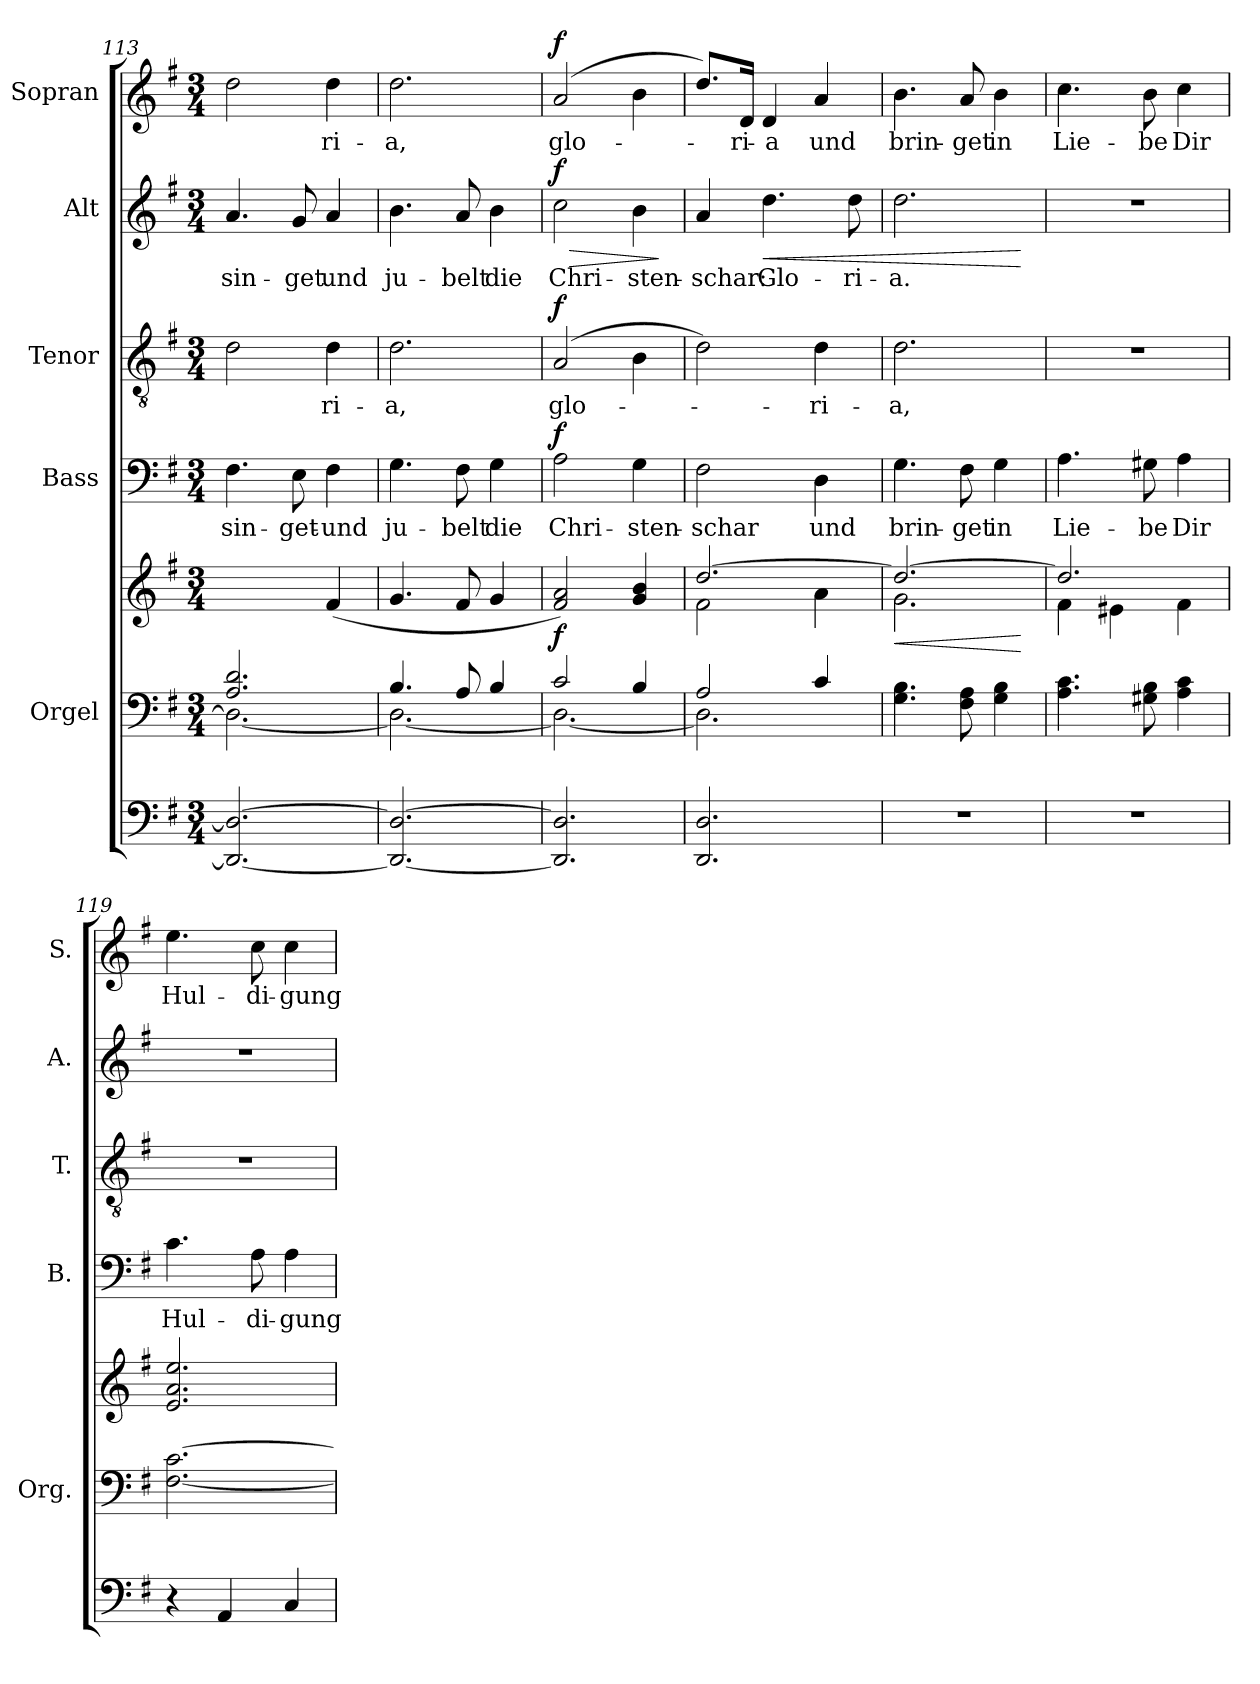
**kern	**kern	**kern	**dynam	**kern	**text	**dynam	**kern	**text	**dynam	**kern	**text	**dynam	**kern	**text	**dynam
*part6	*part5	*part5	*part5	*part4	*part4	*part4	*part3	*part3	*part3	*part2	*part2	*part2	*part1	*part1	*part1
*staff7	*staff6	*staff5	*staff5/6	*staff4	*staff4	*staff4	*staff3	*staff3	*staff3	*staff2	*staff2	*staff2	*staff1	*staff1	*staff1
*	*I"Orgel	*	*	*I"Bass	*	*	*I"Tenor	*	*	*I"Alt	*	*	*I"Sopran	*	*
*	*I'Org.	*	*	*I'B.	*	*	*I'T.	*	*	*I'A.	*	*	*I'S.	*	*
*clefF4	*clefF4	*clefG2	*	*clefF4	*	*	*clefGv2	*	*	*clefG2	*	*	*clefG2	*	*
*k[f#]	*k[f#]	*k[f#]	*	*k[f#]	*	*	*k[f#]	*	*	*k[f#]	*	*	*k[f#]	*	*
*G:	*G:	*G:	*	*G:	*	*	*G:	*	*	*G:	*	*	*G:	*	*
*M3/4	*M3/4	*M3/4	*	*M3/4	*	*	*M3/4	*	*	*M3/4	*	*	*M3/4	*	*
=113	=113	=113	=113	=113	=113	=113	=113	=113	=113	=113	=113	=113	=113	=113	=113
*	*^	*	*	*	*	*	*	*	*	*	*	*	*	*	*
!	!	!	!	!	!	!LO:LY:b	!	!	!	!	!	!LO:LY:b	!	!	!	!
2.DD/_ 2.D/_	2.A/ 2.d/	2.D\_	2ryy	.	4.F#\	sin-	.	2d\	.	.	4.a/	sin-	.	2dd\	.	.
!	!	!	!	!	!	!LO:LY:b	!	!	!	!	!	!LO:LY:b	!	!	!	!
.	.	.	.	.	8E\	-get-	.	.	.	.	8g/	-get	.	.	.	.
!	!	!	!	!	!	!LO:LY:b	!	!	!LO:LY:b	!	!	!LO:LY:b	!	!	!LO:LY:b	!
.	.	.	(4f#/	.	4F#\	-und	.	4d\	-ri-	.	4a/	und	.	4dd\	-ri-	.
=114	=114	=114	=114	=114	=114	=114	=114	=114	=114	=114	=114	=114	=114	=114	=114	=114
!	!	!	!	!	!	!LO:LY:b	!	!	!LO:LY:b	!	!	!LO:LY:b	!	!	!LO:LY:b	!
2.DD/_ 2.D/_	4.B/	2.D\_	4.g/	.	4.G\	ju-	.	2.d\	-a,	.	4.b\	ju-	.	2.dd\	-a,	.
!	!	!	!	!	!	!LO:LY:b	!	!	!	!	!	!LO:LY:b	!	!	!	!
.	8A/	.	8f#/	.	8F#\	-belt	.	.	.	.	8a/	-belt	.	.	.	.
!	!	!	!	!	!	!LO:LY:b	!	!	!	!	!	!LO:LY:b	!	!	!	!
.	4B/	.	4g/	.	4G\	die	.	.	.	.	4b\	die	.	.	.	.
=115	=115	=115	=115	=115	=115	=115	=115	=115	=115	=115	=115	=115	=115	=115	=115	=115
!	!	!	!	!LO:DY:b	!	!LO:LY:b	!LO:DY:a	!	!LO:LY:b	!LO:DY:a	!	!LO:LY:b	!LO:HP:b	!	!LO:LY:b	!
!	!	!	!	!	!	!	!	!	!	!	!	!	!LO:DY:n=1:a	!	!	!LO:DY:a
2.DD/] 2.D/]	2c/	2.D\_	2f#/ 2a/)	f	2A\	Chri-	f	(2A/	glo-	f	2cc\	Chri-	> f	(2a/	glo-	f
!	!	!	!	!	!	!LO:LY:b	!	!	!	!	!	!LO:LY:b	!	!	!	!
.	4B/	.	4g/ 4b/	.	4G\	-sten-	.	4B\	.	.	4b\	-sten-	.	4b\	.	.
*	*v	*v	*	*	*	*	*	*	*	*	*	*	*	*	*	*
.	.	.	.	.	.	.	.	.	.	.	.	]	.	.	.
=116	=116	=116	=116	=116	=116	=116	=116	=116	=116	=116	=116	=116	=116	=116	=116
*	*^	*^	*	*	*	*	*	*	*	*	*	*	*	*	*
!	!	!	!	!	!	!	!LO:LY:b	!	!	!	!	!	!LO:LY:b	!	!	!	!
2.DD/ 2.D/	2A/	2.D\]	[>2.dd/	2f#\	.	2F#\	-schar	.	2d\)	.	.	4a/	-schar:	.	8.dd/L)	.	.
!	!	!	!	!	!	!	!	!	!	!	!	!	!	!	!	!LO:LY:b	!
.	.	.	.	.	.	.	.	.	.	.	.	.	.	.	16d/Jk	-ri-	.
!	!	!	!	!	!	!	!	!	!	!	!	!	!LO:LY:b	!LO:HP:b	!	!LO:LY:b	!
.	.	.	.	.	.	.	.	.	.	.	.	4.dd\	Glo-	<	4d/	-a	.
!	!	!	!	!	!	!	!LO:LY:b	!	!	!LO:LY:b	!	!	!	!	!	!LO:LY:b	!
.	4c/	.	.	4a\	.	4D\	und	.	4d\	-ri-	.	.	.	.	4a/	und	.
!	!	!	!	!	!	!	!	!	!	!	!	!	!LO:LY:b	!	!	!	!
.	.	.	.	.	.	.	.	.	.	.	.	8dd\	-ri-	.	.	.	.
*	*v	*v	*	*	*	*	*	*	*	*	*	*	*	*	*	*	*
=117	=117	=117	=117	=117	=117	=117	=117	=117	=117	=117	=117	=117	=117	=117	=117	=117
!	!	!	!	!LO:HP:b	!	!LO:LY:b	!	!	!LO:LY:b	!	!	!LO:LY:b	!	!	!LO:LY:b	!
2.r	4.G\ 4.B\	2.dd/_	2.g\	<	4.G\	brin-	.	2.d\	-a,	.	2.dd\	-a.	.	4.b\	brin-	.
!	!	!	!	!	!	!LO:LY:b	!	!	!	!	!	!	!	!	!LO:LY:b	!
.	8F#\ 8A\	.	.	.	8F#\	-get	.	.	.	.	.	.	.	8a/	-get	.
!	!	!	!	!	!	!LO:LY:b	!	!	!	!	!	!	!	!	!LO:LY:b	!
.	4G\ 4B\	.	.	.	4G\	in	.	.	.	.	.	.	.	4b\	in	.
*	*	*v	*v	*	*	*	*	*	*	*	*	*	*	*	*	*
.	.	.	[	.	.	.	.	.	.	.	.	[	.	.	.
!!LO:PB:g=z
=118	=118	=118	=118	=118	=118	=118	=118	=118	=118	=118	=118	=118	=118	=118	=118
*	*	*^	*	*	*	*	*	*	*	*	*	*	*	*	*
!	!	!	!	!	!	!LO:LY:b	!	!	!	!	!	!	!	!	!LO:LY:b	!
2.r	4.A\ 4.c\	2.dd/]	4f#\	.	4.A\	Lie-	.	2.r	.	.	2.r	.	.	4.cc\	Lie-	.
.	.	.	4e#X\	.	.	.	.	.	.	.	.	.	.	.	.	.
!	!	!	!	!	!	!LO:LY:b	!	!	!	!	!	!	!	!	!LO:LY:b	!
.	8G#X\ 8B\	.	.	.	8G#X\	-be	.	.	.	.	.	.	.	8b\	-be	.
!	!	!	!	!	!	!LO:LY:b	!	!	!	!	!	!	!	!	!LO:LY:b	!
.	4A\ 4c\	.	4f#\	.	4A\	Dir	.	.	.	.	.	.	.	4cc\	Dir	.
=119	=119	=119	=119	=119	=119	=119	=119	=119	=119	=119	=119	=119	=119	=119	=119	=119
!	!	!	!	!	!	!LO:LY:b	!	!	!	!	!	!	!	!	!LO:LY:b	!
*	*	*v	*v	*	*	*	*	*	*	*	*	*	*	*	*	*
4r	[2.F#\ [2.c\	2.e/ 2.a/ 2.ee/	.	4.c\	Hul-	.	2.r	.	.	2.r	.	.	4.ee\	Hul-	.
4AA/	.	.	.	.	.	.	.	.	.	.	.	.	.	.	.
!	!	!	!	!	!LO:LY:b	!	!	!	!	!	!	!	!	!LO:LY:b	!
.	.	.	.	8A\	-di-	.	.	.	.	.	.	.	8cc\	-di-	.
!	!	!	!	!	!LO:LY:b	!	!	!	!	!	!	!	!	!LO:LY:b	!
4C/	.	.	.	4A\	-gung	.	.	.	.	.	.	.	4cc\	-gung	.
=	=	=	=	=	=	=	=	=	=	=	=	=	=	=	=
*-	*-	*-	*-	*-	*-	*-	*-	*-	*-	*-	*-	*-	*-	*-	*-
